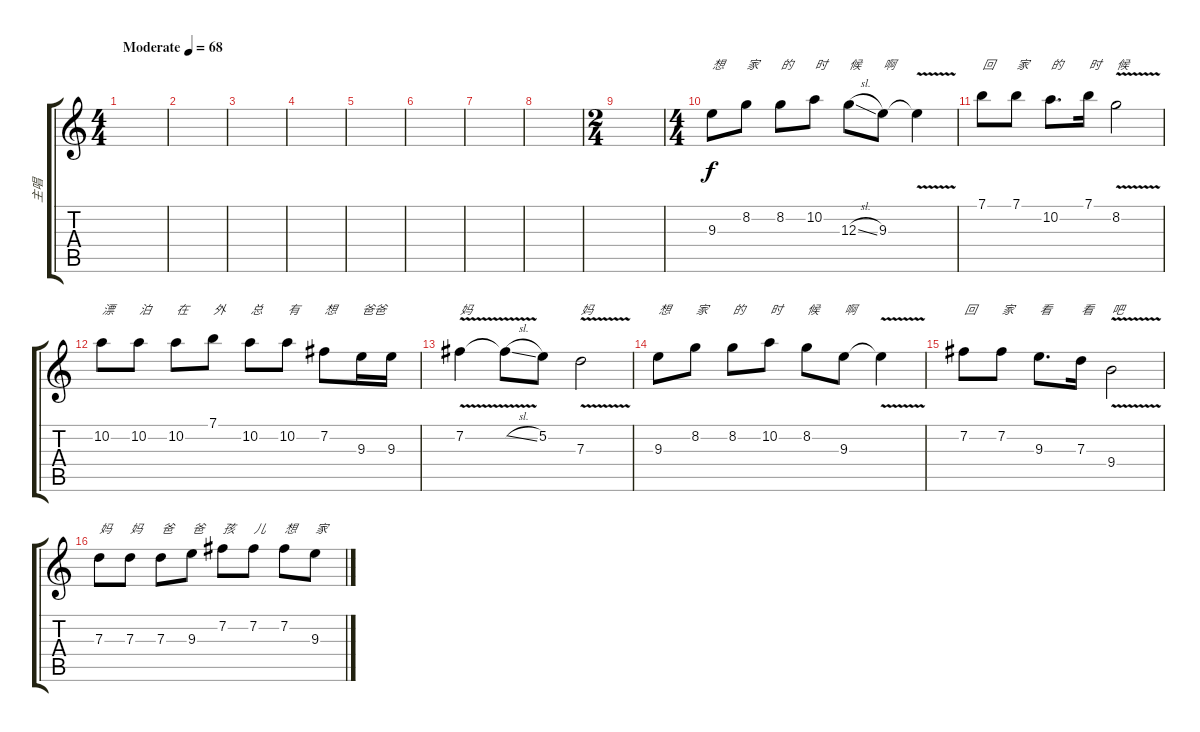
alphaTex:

\track ("主唱" "主唱") {instrument acousticguitarsteel}
\staff {score tabs}
\tuning (E4 B3 G3 D3 A2 E2) {hide}
\ts (4 4)
\tempo (68 "Moderate")
\clef g2
\ks c
|
|
|
|
|
|
|
|
\ts (2 4)
|
\ts (4 4)
9.3.8{txt "想"} 8.2.8{txt "家"} 8.2.8{txt "的"} 10.2.8{txt "时"} 12.3{sl}.8{txt "候"} 9.3.8{txt "啊"} 9.3{v t}.4 |
7.1.8{txt "回"} 7.1.8{txt "家"} 10.2.8{d txt "的"} 7.1.16{txt "时"} 8.2{v}.2{txt "候"} |
10.2.8{txt "漂"} 10.2.8{txt "泊"} 10.2.8{txt "在"} 7.1.8{txt "外"} 10.2.8{txt "总"} 10.2.8{txt "有"} 7.2.8{txt "想"} 9.3.16{txt "爸爸"} 9.3.16 |
7.2{v}.4{txt "妈"} 7.2{sl t}.8 5.2.8 7.3{v}.2{txt "妈"} |
9.3.8{txt "想"} 8.2.8{txt "家"} 8.2.8{txt "的"} 10.2.8{txt "时"} 8.2.8{txt "候"} 9.3.8{txt "啊"} 9.3{v t}.4 |
7.2.8{txt "回"} 7.2.8{txt "家"} 9.3.8{d txt "看"} 7.3.16{txt "看"} 9.4{v}.2{txt "吧"} |
7.3.8{txt "妈"} 7.3.8{txt "妈"} 7.3.8{txt "爸"} 9.3.8{txt "爸"} 7.2.8{txt "孩"} 7.2.8{txt "儿"} 7.2.8{txt "想"} 9.3.8{txt "家"}
